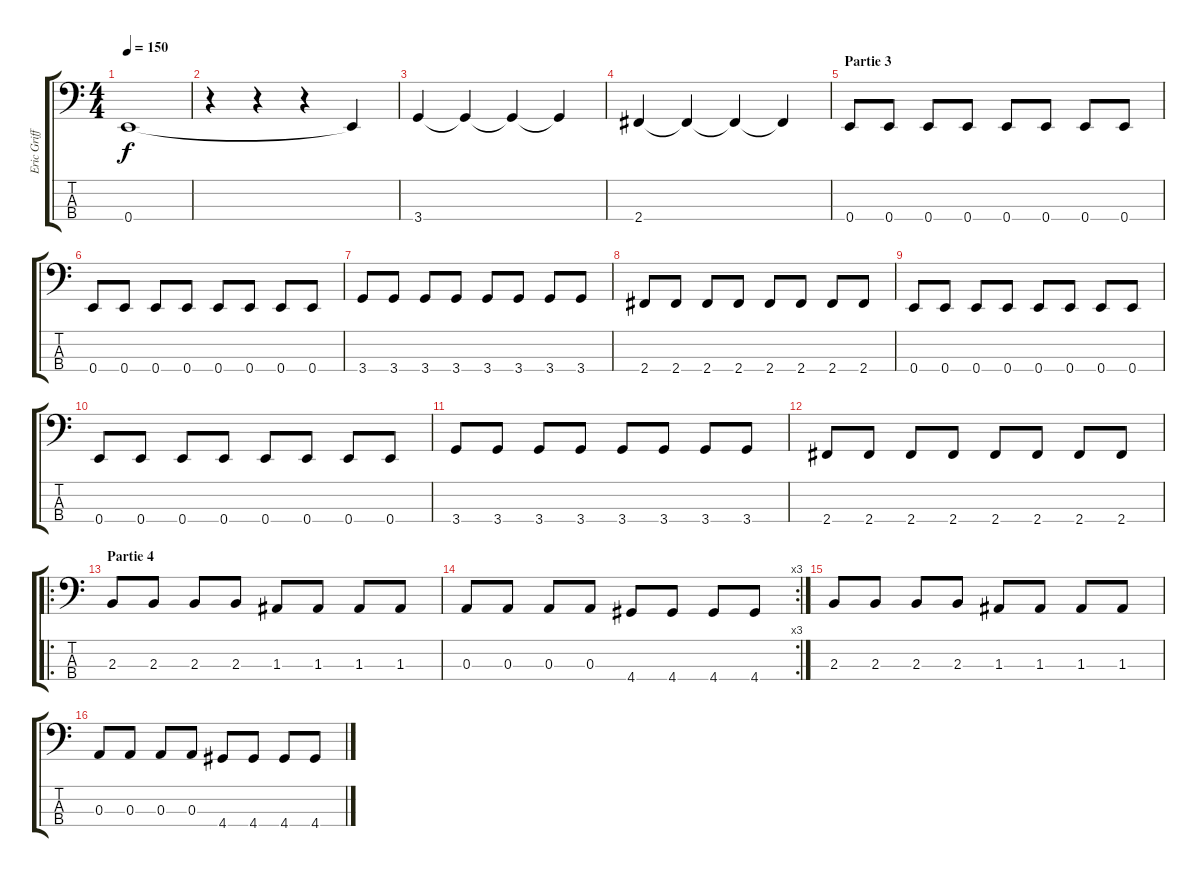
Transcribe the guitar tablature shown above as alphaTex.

\track ("Eric Griffin" "Eric Griff") {instrument electricbasspick}
\staff {score tabs}
\tuning (G2 D2 A1 E1) {hide}
\ts (4 4)
\tempo 150
\clef f4
\ks c
0.4.1{dy f} |
r.4 r.4 r.4 0.4{t}.4 |
3.4.4 3.4{t}.4 3.4{t}.4 3.4{t}.4 |
2.4.4 2.4{t}.4 2.4{t}.4 2.4{t}.4 |
\section ("" "Partie 3")
0.4.8 0.4.8 0.4.8 0.4.8 0.4.8 0.4.8 0.4.8 0.4.8 |
0.4.8 0.4.8 0.4.8 0.4.8 0.4.8 0.4.8 0.4.8 0.4.8 |
3.4.8 3.4.8 3.4.8 3.4.8 3.4.8 3.4.8 3.4.8 3.4.8 |
2.4.8 2.4.8 2.4.8 2.4.8 2.4.8 2.4.8 2.4.8 2.4.8 |
0.4.8 0.4.8 0.4.8 0.4.8 0.4.8 0.4.8 0.4.8 0.4.8 |
0.4.8 0.4.8 0.4.8 0.4.8 0.4.8 0.4.8 0.4.8 0.4.8 |
3.4.8 3.4.8 3.4.8 3.4.8 3.4.8 3.4.8 3.4.8 3.4.8 |
2.4.8 2.4.8 2.4.8 2.4.8 2.4.8 2.4.8 2.4.8 2.4.8 |
\ro
\section ("" "Partie 4")
2.3.8 2.3.8 2.3.8 2.3.8 1.3.8 1.3.8 1.3.8 1.3.8 |
\rc 3
0.3.8 0.3.8 0.3.8 0.3.8 4.4.8 4.4.8 4.4.8 4.4.8 |
2.3.8 2.3.8 2.3.8 2.3.8 1.3.8 1.3.8 1.3.8 1.3.8 |
0.3.8 0.3.8 0.3.8 0.3.8 4.4.8 4.4.8 4.4.8 4.4.8
